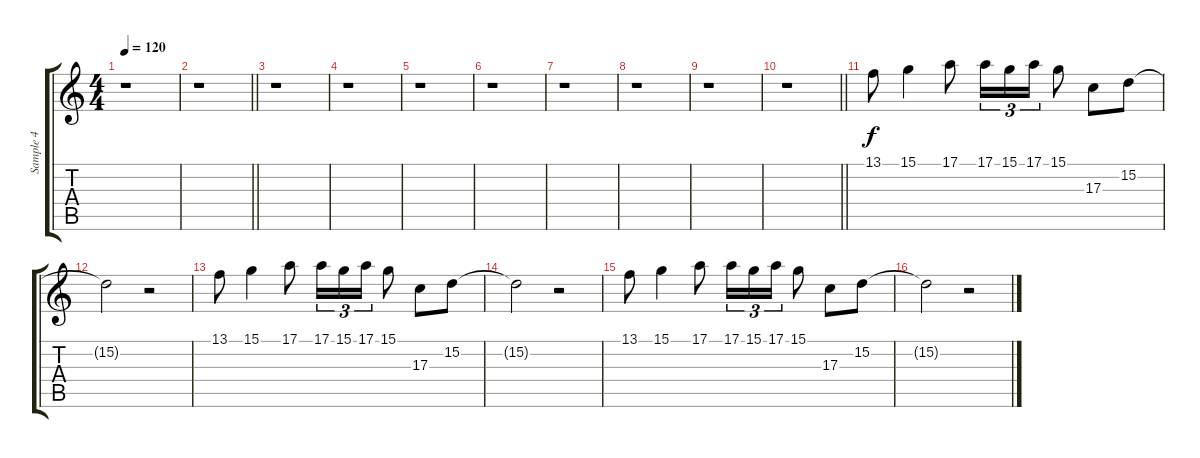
\track ("Sample 4" "Sample 4") {instrument lead1square}
\staff {score tabs}
\tuning (E4 B3 G3 D3 A2 E2) {hide}
\ts (4 4)
\tempo 120
\clef g2
\ks c
r.1{dy f} |
\barLineRight lightlight
r.1 |
\section ("" " ")
r.1 |
r.1 |
r.1 |
r.1 |
r.1 |
r.1 |
r.1 |
\barLineRight lightlight
r.1 |
\section ("" " ")
13.1.8 15.1.4 17.1.8 17.1.16{tu (3 2)} 15.1.16{tu (3 2)} 17.1.16{tu (3 2)} 15.1.8 17.3.8 15.2.8 |
15.2{t}.2 r.2 |
13.1.8 15.1.4 17.1.8 17.1.16{tu (3 2)} 15.1.16{tu (3 2)} 17.1.16{tu (3 2)} 15.1.8 17.3.8 15.2.8 |
15.2{t}.2 r.2 |
13.1.8 15.1.4 17.1.8 17.1.16{tu (3 2)} 15.1.16{tu (3 2)} 17.1.16{tu (3 2)} 15.1.8 17.3.8 15.2.8 |
15.2{t}.2 r.2
